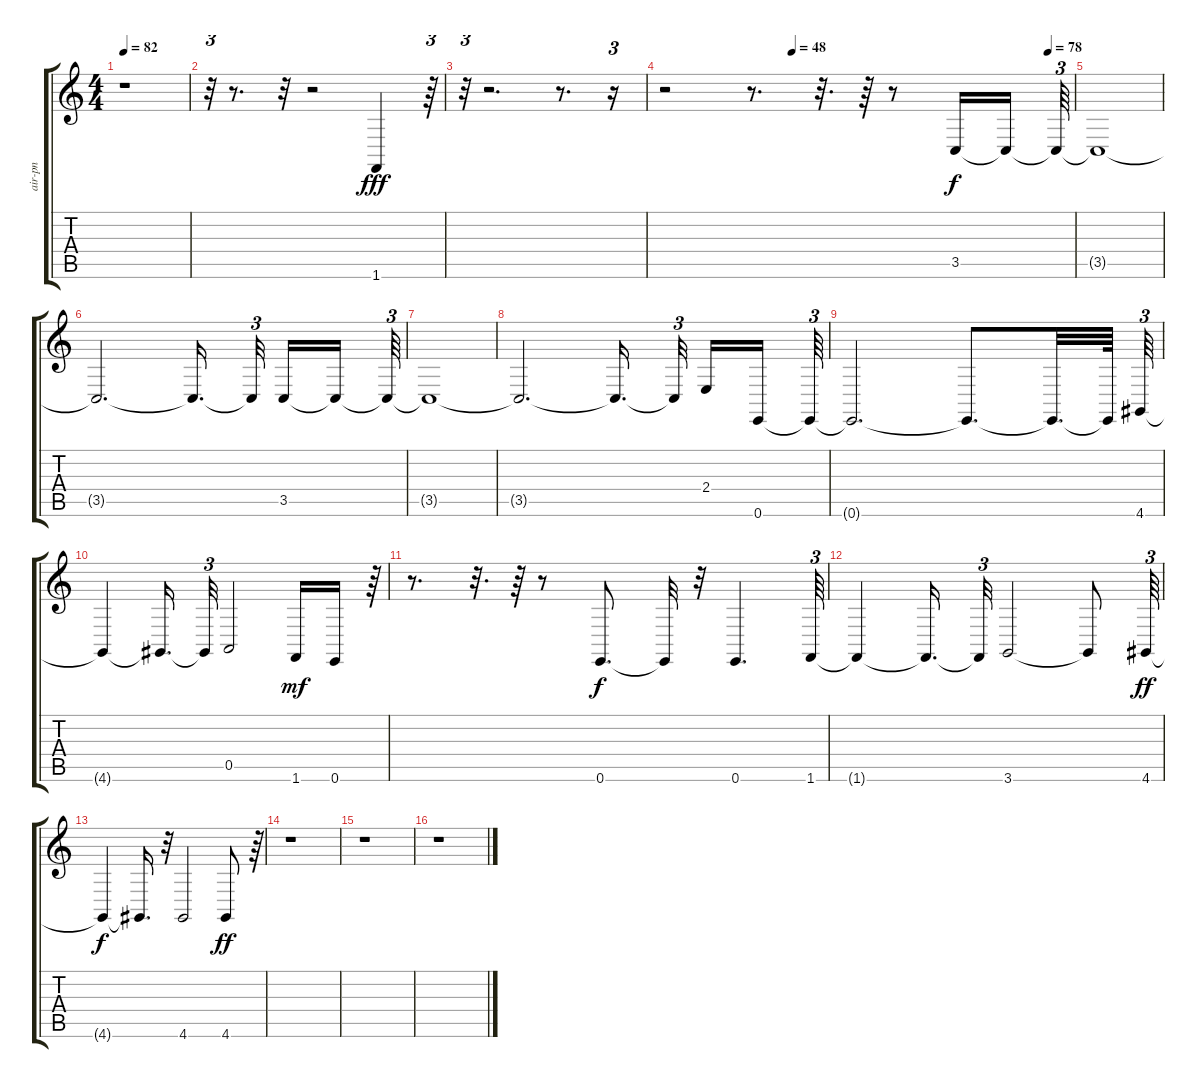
\track ("air-pn" "air-pn") {instrument fx5brightness}
\staff {score tabs}
\tuning (E4 B3 G3 D3 A2 E2) {hide}
\ts (4 4)
\tempo 82
\clef g2
\ks c
r.1{dy fff} |
r.32{tu (3 2)} r.8{d} r.32 r.2 1.6.4 r.64{tu (3 2)} |
r.32{tu (3 2)} r.2{d volume 16} r.8{d} r.16{tu (3 2)} |
\tempo (48 0.3125)
\tempo (78 0.9375)
r.2 r.8{d} r.32{d} r.64 r.8 3.5.16{dy f} 3.5{t}.16 3.5{t}.64{tu (3 2)} |
3.5{t}.1 |
3.5{t}.2{d} 3.5{t}.16{d} 3.5{t}.32{tu (3 2)} 3.5.16 3.5{t}.16 3.5{t}.64{tu (3 2)} |
3.5{t}.1 |
3.5{t}.2{d} 3.5{t}.16{d} 3.5{t}.32{tu (3 2)} 2.4.16 0.6.16 0.6{t}.64{tu (3 2)} |
0.6{t}.2{d} 0.6{t}.8{d} 0.6{t}.32{d} 0.6{t}.64 4.6.64{tu (3 2)} |
4.6{t}.4 4.6{t}.16{d} 4.6{t}.32{tu (3 2)} 0.5.2 1.6.16{dy mf} 0.6.16 r.64{tu (3 2)} |
r.8{d} r.32{d} r.64 r.8 0.6.8{d dy f} 0.6{t}.32 r.32 0.6.4{d} 1.6.64{tu (3 2)} |
1.6{t}.4 1.6{t}.16{d} 1.6{t}.32{tu (3 2)} 3.6.2 3.6{t}.8 4.6.64{tu (3 2) dy ff} |
4.6{t}.4{dy f} 4.6{t}.16{d} r.32{tu (3 2)} 4.6.2 4.6.8{dy ff} r.64{tu (3 2)} |
r.1 |
r.1 |
r.1
